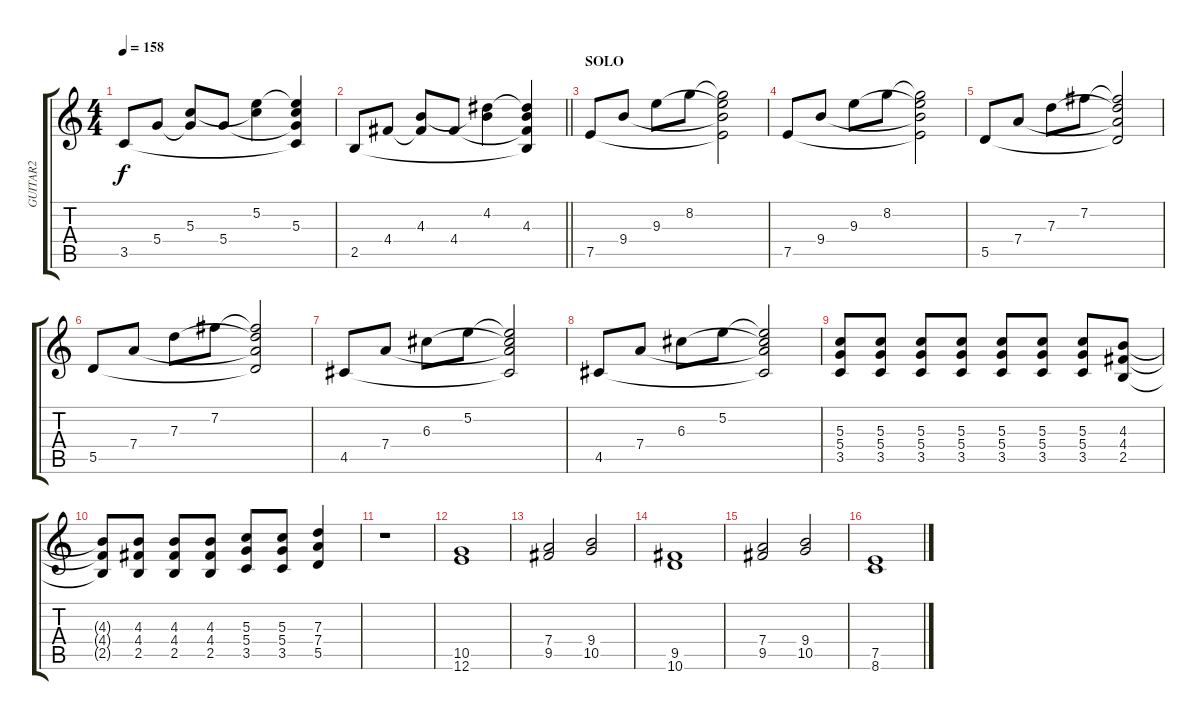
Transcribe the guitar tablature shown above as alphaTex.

\track ("GUITAR2" "GUITAR2") {instrument distortionguitar}
\staff {score tabs}
\tuning (E4 B3 G3 D3 A2 E2) {hide}
\ts (4 4)
\tempo 158
\clef g2
\ks c
3.5.8{dy f} 5.4.8 (5.3 5.4{t}).8 5.4.8 (5.2 5.3{t}).4 (5.2{t} 5.3 5.4{t} 3.5{t}).4 |
\barLineRight lightlight
2.5.8 4.4.8 (4.3 4.4{t}).8 4.4.8 (4.2 4.3{t}).4 (4.2{t} 4.3 4.4{t} 2.5{t}).4 |
\section ("" "SOLO")
7.5.8 9.4.8 9.3.8 8.2.8 (8.2{t} 9.3{t} 9.4{t} 7.5{t}).2 |
7.5.8 9.4.8 9.3.8 8.2.8 (8.2{t} 9.3{t} 9.4{t} 7.5{t}).2 |
5.5.8 7.4.8 7.3.8 7.2.8 (7.2{t} 7.3{t} 7.4{t} 5.5{t}).2 |
5.5.8 7.4.8 7.3.8 7.2.8 (7.2{t} 7.3{t} 7.4{t} 5.5{t}).2 |
4.5.8 7.4.8 6.3.8 5.2.8 (5.2{t} 6.3{t} 7.4{t} 4.5{t}).2 |
4.5.8 7.4.8 6.3.8 5.2.8 (5.2{t} 6.3{t} 7.4{t} 4.5{t}).2 |
(5.3 5.4 3.5).8{instrument distortionguitar} (5.3 5.4 3.5).8 (5.3 5.4 3.5).8 (5.3 5.4 3.5).8 (5.3 5.4 3.5).8 (5.3 5.4 3.5).8 (5.3 5.4 3.5).8 (4.3 4.4 2.5).8 |
(4.3{t} 4.4{t} 2.5{t}).8 (4.3 4.4 2.5).8 (4.3 4.4 2.5).8 (4.3 4.4 2.5).8 (5.3 5.4 3.5).8 (5.3 5.4 3.5).8 (7.3 7.4 5.5).4 |
r.1 |
(10.5 12.6).1 |
(7.4 9.5).2 (9.4 10.5).2 |
(9.5 10.6).1 |
(7.4 9.5).2 (9.4 10.5).2 |
(7.5 8.6).1
